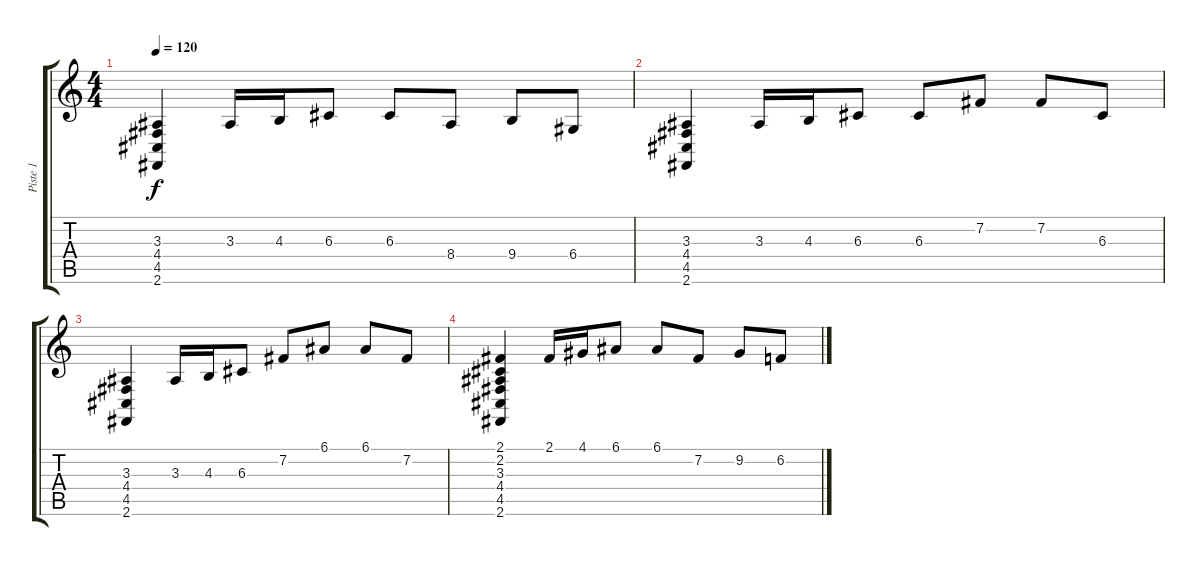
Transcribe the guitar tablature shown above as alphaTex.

\track ("Piste 1" "Piste 1") {instrument pad3polysynth}
\staff {score tabs}
\tuning (E4 B3 G3 D3 A2 E2) {hide}
\ts (4 4)
\tempo 120
\clef g2
\ks c
(3.3 4.4 4.5 2.6).4{dy f} 3.3.16 4.3.16 6.3.8 6.3.8 8.4.8 9.4.8 6.4.8 |
(3.3 4.4 4.5 2.6).4 3.3.16 4.3.16 6.3.8 6.3.8 7.2.8 7.2.8 6.3.8 |
(3.3 4.4 4.5 2.6).4 3.3.16 4.3.16 6.3.8 7.2.8 6.1.8 6.1.8 7.2.8 |
(2.1 2.2 3.3 4.4 4.5 2.6).4 2.1.16 4.1.16 6.1.8 6.1.8 7.2.8 9.2.8 6.2.8
